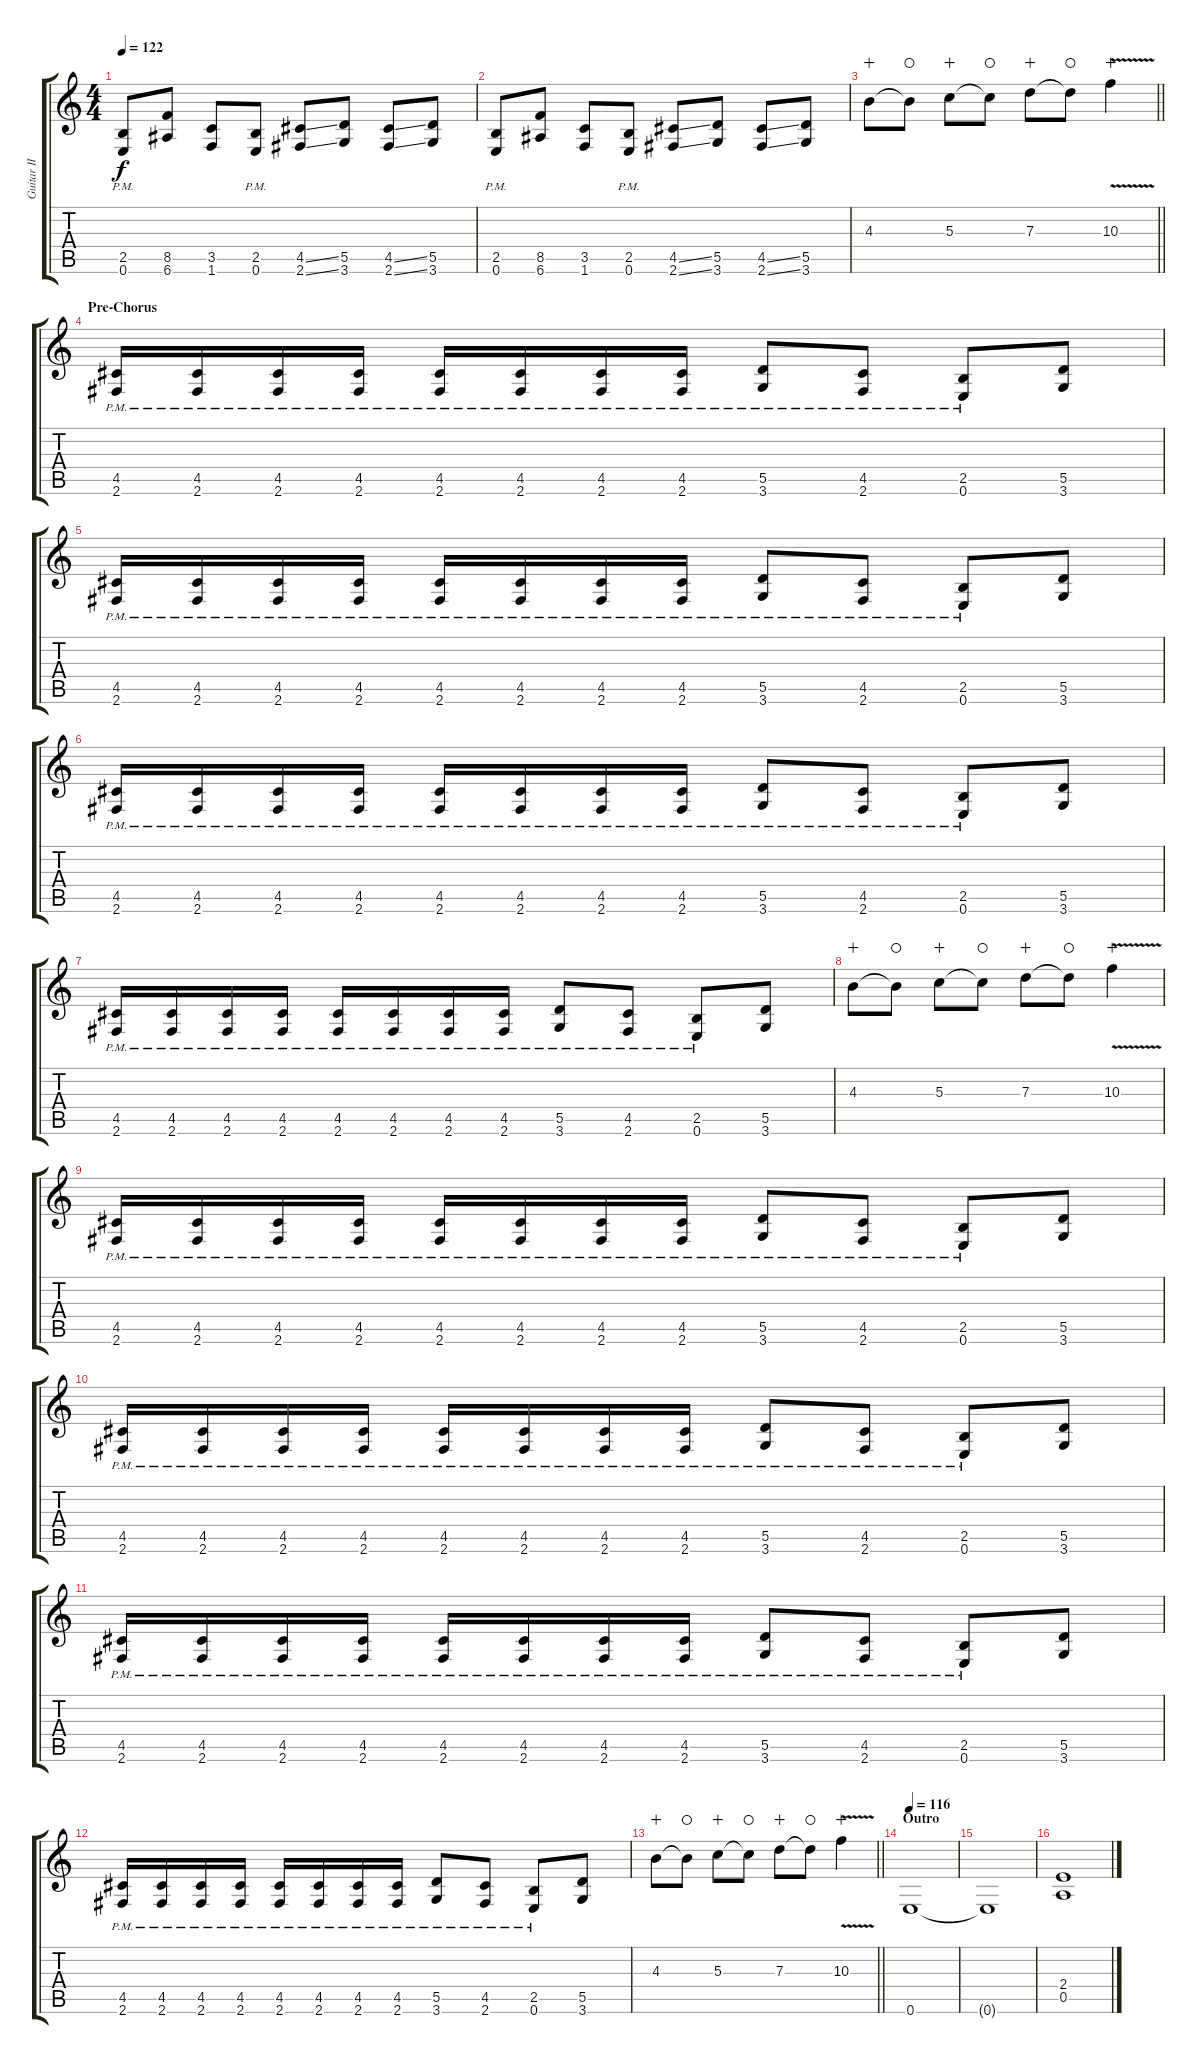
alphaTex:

\track ("Guitar II" "Guitar II") {instrument overdrivenguitar}
\staff {score tabs}
\tuning (E4 B3 G3 D3 A2 E2) {hide}
\ts (4 4)
\tempo 122
\clef g2
\ks c
(2.5{pm} 0.6{pm}).8{dy f} (8.5 6.6).8 (3.5 1.6).8 (2.5{pm} 0.6{pm}).8 (4.5{ss} 2.6{ss}).8 (5.5 3.6).8 (4.5{ss} 2.6{ss}).8 (5.5 3.6).8 |
(2.5{pm} 0.6{pm}).8 (8.5 6.6).8 (3.5 1.6).8 (2.5{pm} 0.6{pm}).8 (4.5{ss} 2.6{ss}).8 (5.5 3.6).8 (4.5{ss} 2.6{ss}).8 (5.5 3.6).8 |
\barLineRight lightlight
4.3.8{wahc} 4.3{t}.8{waho} 5.3.8{wahc} 5.3{t}.8{waho} 7.3.8{wahc} 7.3{t}.8{waho} 10.3{v}.4{wahc} |
\section ("" "Pre-Chorus")
(4.5{pm} 2.6{pm}).16 (4.5{pm} 2.6{pm}).16 (4.5{pm} 2.6{pm}).16 (4.5{pm} 2.6{pm}).16 (4.5{pm} 2.6{pm}).16 (4.5{pm} 2.6{pm}).16 (4.5{pm} 2.6{pm}).16 (4.5{pm} 2.6{pm}).16 (5.5{pm} 3.6{pm}).8 (4.5{pm} 2.6{pm}).8 (2.5{pm} 0.6{pm}).8 (5.5 3.6).8 |
(4.5{pm} 2.6{pm}).16 (4.5{pm} 2.6{pm}).16 (4.5{pm} 2.6{pm}).16 (4.5{pm} 2.6{pm}).16 (4.5{pm} 2.6{pm}).16 (4.5{pm} 2.6{pm}).16 (4.5{pm} 2.6{pm}).16 (4.5{pm} 2.6{pm}).16 (5.5{pm} 3.6{pm}).8 (4.5{pm} 2.6{pm}).8 (2.5{pm} 0.6{pm}).8 (5.5 3.6).8 |
(4.5{pm} 2.6{pm}).16 (4.5{pm} 2.6{pm}).16 (4.5{pm} 2.6{pm}).16 (4.5{pm} 2.6{pm}).16 (4.5{pm} 2.6{pm}).16 (4.5{pm} 2.6{pm}).16 (4.5{pm} 2.6{pm}).16 (4.5{pm} 2.6{pm}).16 (5.5{pm} 3.6{pm}).8 (4.5{pm} 2.6{pm}).8 (2.5{pm} 0.6{pm}).8 (5.5 3.6).8 |
(4.5{pm} 2.6{pm}).16 (4.5{pm} 2.6{pm}).16 (4.5{pm} 2.6{pm}).16 (4.5{pm} 2.6{pm}).16 (4.5{pm} 2.6{pm}).16 (4.5{pm} 2.6{pm}).16 (4.5{pm} 2.6{pm}).16 (4.5{pm} 2.6{pm}).16 (5.5{pm} 3.6{pm}).8 (4.5{pm} 2.6{pm}).8 (2.5{pm} 0.6{pm}).8 (5.5 3.6).8 |
4.3.8{wahc} 4.3{t}.8{waho} 5.3.8{wahc} 5.3{t}.8{waho} 7.3.8{wahc} 7.3{t}.8{waho} 10.3{v}.4{wahc} |
(4.5{pm} 2.6{pm}).16 (4.5{pm} 2.6{pm}).16 (4.5{pm} 2.6{pm}).16 (4.5{pm} 2.6{pm}).16 (4.5{pm} 2.6{pm}).16 (4.5{pm} 2.6{pm}).16 (4.5{pm} 2.6{pm}).16 (4.5{pm} 2.6{pm}).16 (5.5{pm} 3.6{pm}).8 (4.5{pm} 2.6{pm}).8 (2.5{pm} 0.6{pm}).8 (5.5 3.6).8 |
(4.5{pm} 2.6{pm}).16 (4.5{pm} 2.6{pm}).16 (4.5{pm} 2.6{pm}).16 (4.5{pm} 2.6{pm}).16 (4.5{pm} 2.6{pm}).16 (4.5{pm} 2.6{pm}).16 (4.5{pm} 2.6{pm}).16 (4.5{pm} 2.6{pm}).16 (5.5{pm} 3.6{pm}).8 (4.5{pm} 2.6{pm}).8 (2.5{pm} 0.6{pm}).8 (5.5 3.6).8 |
(4.5{pm} 2.6{pm}).16 (4.5{pm} 2.6{pm}).16 (4.5{pm} 2.6{pm}).16 (4.5{pm} 2.6{pm}).16 (4.5{pm} 2.6{pm}).16 (4.5{pm} 2.6{pm}).16 (4.5{pm} 2.6{pm}).16 (4.5{pm} 2.6{pm}).16 (5.5{pm} 3.6{pm}).8 (4.5{pm} 2.6{pm}).8 (2.5{pm} 0.6{pm}).8 (5.5 3.6).8 |
(4.5{pm} 2.6{pm}).16 (4.5{pm} 2.6{pm}).16 (4.5{pm} 2.6{pm}).16 (4.5{pm} 2.6{pm}).16 (4.5{pm} 2.6{pm}).16 (4.5{pm} 2.6{pm}).16 (4.5{pm} 2.6{pm}).16 (4.5{pm} 2.6{pm}).16 (5.5{pm} 3.6{pm}).8 (4.5{pm} 2.6{pm}).8 (2.5{pm} 0.6{pm}).8 (5.5 3.6).8 |
\barLineRight lightlight
4.3.8{wahc} 4.3{t}.8{waho} 5.3.8{wahc} 5.3{t}.8{waho} 7.3.8{wahc} 7.3{t}.8{waho} 10.3{v}.4{wahc} |
\section ("" "Outro")
\tempo 116
0.6.1 |
0.6{t}.1 |
(2.4 0.5).1
